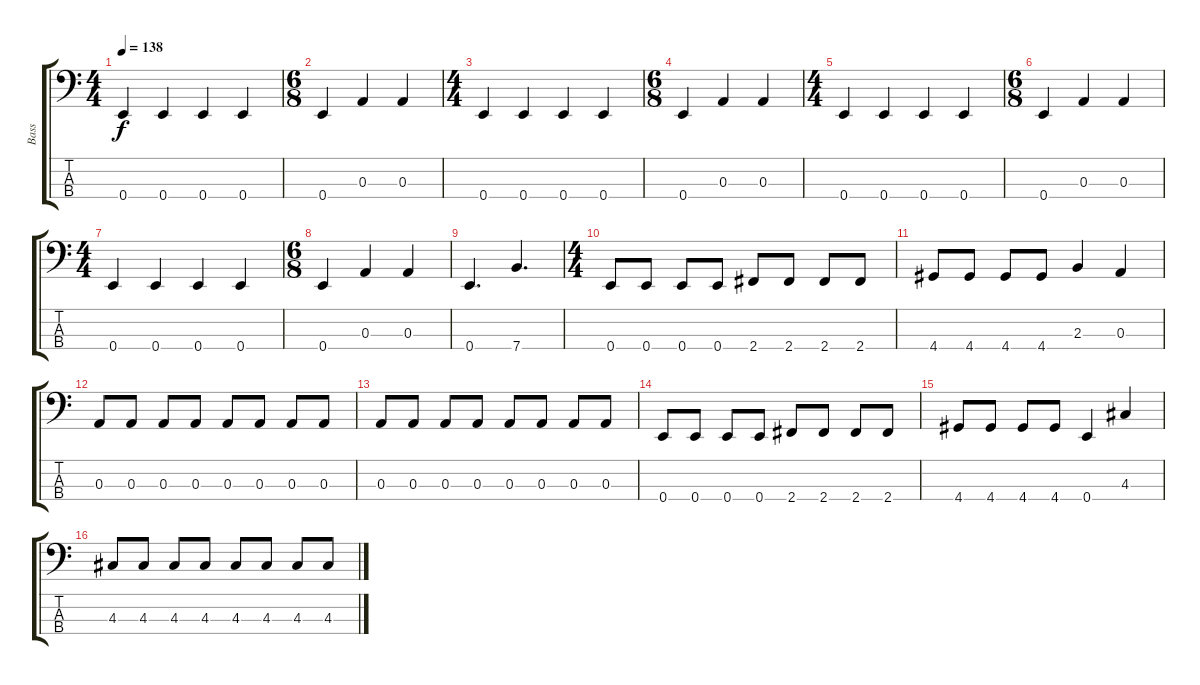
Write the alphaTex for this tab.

\track ("Bass" "Bass") {instrument electricbassfinger}
\staff {score tabs}
\tuning (G2 D2 A1 E1) {hide}
\ts (4 4)
\tempo 138
\clef f4
\ks c
0.4.4{dy f} 0.4.4 0.4.4 0.4.4 |
\ts (6 8)
0.4.4 0.3.4 0.3.4 |
\ts (4 4)
0.4.4 0.4.4 0.4.4 0.4.4 |
\ts (6 8)
0.4.4 0.3.4 0.3.4 |
\ts (4 4)
0.4.4 0.4.4 0.4.4 0.4.4 |
\ts (6 8)
0.4.4 0.3.4 0.3.4 |
\ts (4 4)
0.4.4 0.4.4 0.4.4 0.4.4 |
\ts (6 8)
0.4.4 0.3.4 0.3.4 |
0.4.4{d} 7.4.4{d} |
\ts (4 4)
0.4.8 0.4.8 0.4.8 0.4.8 2.4.8 2.4.8 2.4.8 2.4.8 |
4.4.8 4.4.8 4.4.8 4.4.8 2.3.4 0.3.4 |
0.3.8 0.3.8 0.3.8 0.3.8 0.3.8 0.3.8 0.3.8 0.3.8 |
0.3.8 0.3.8 0.3.8 0.3.8 0.3.8 0.3.8 0.3.8 0.3.8 |
0.4.8 0.4.8 0.4.8 0.4.8 2.4.8 2.4.8 2.4.8 2.4.8 |
4.4.8 4.4.8 4.4.8 4.4.8 0.4.4 4.3.4 |
4.3.8 4.3.8 4.3.8 4.3.8 4.3.8 4.3.8 4.3.8 4.3.8
